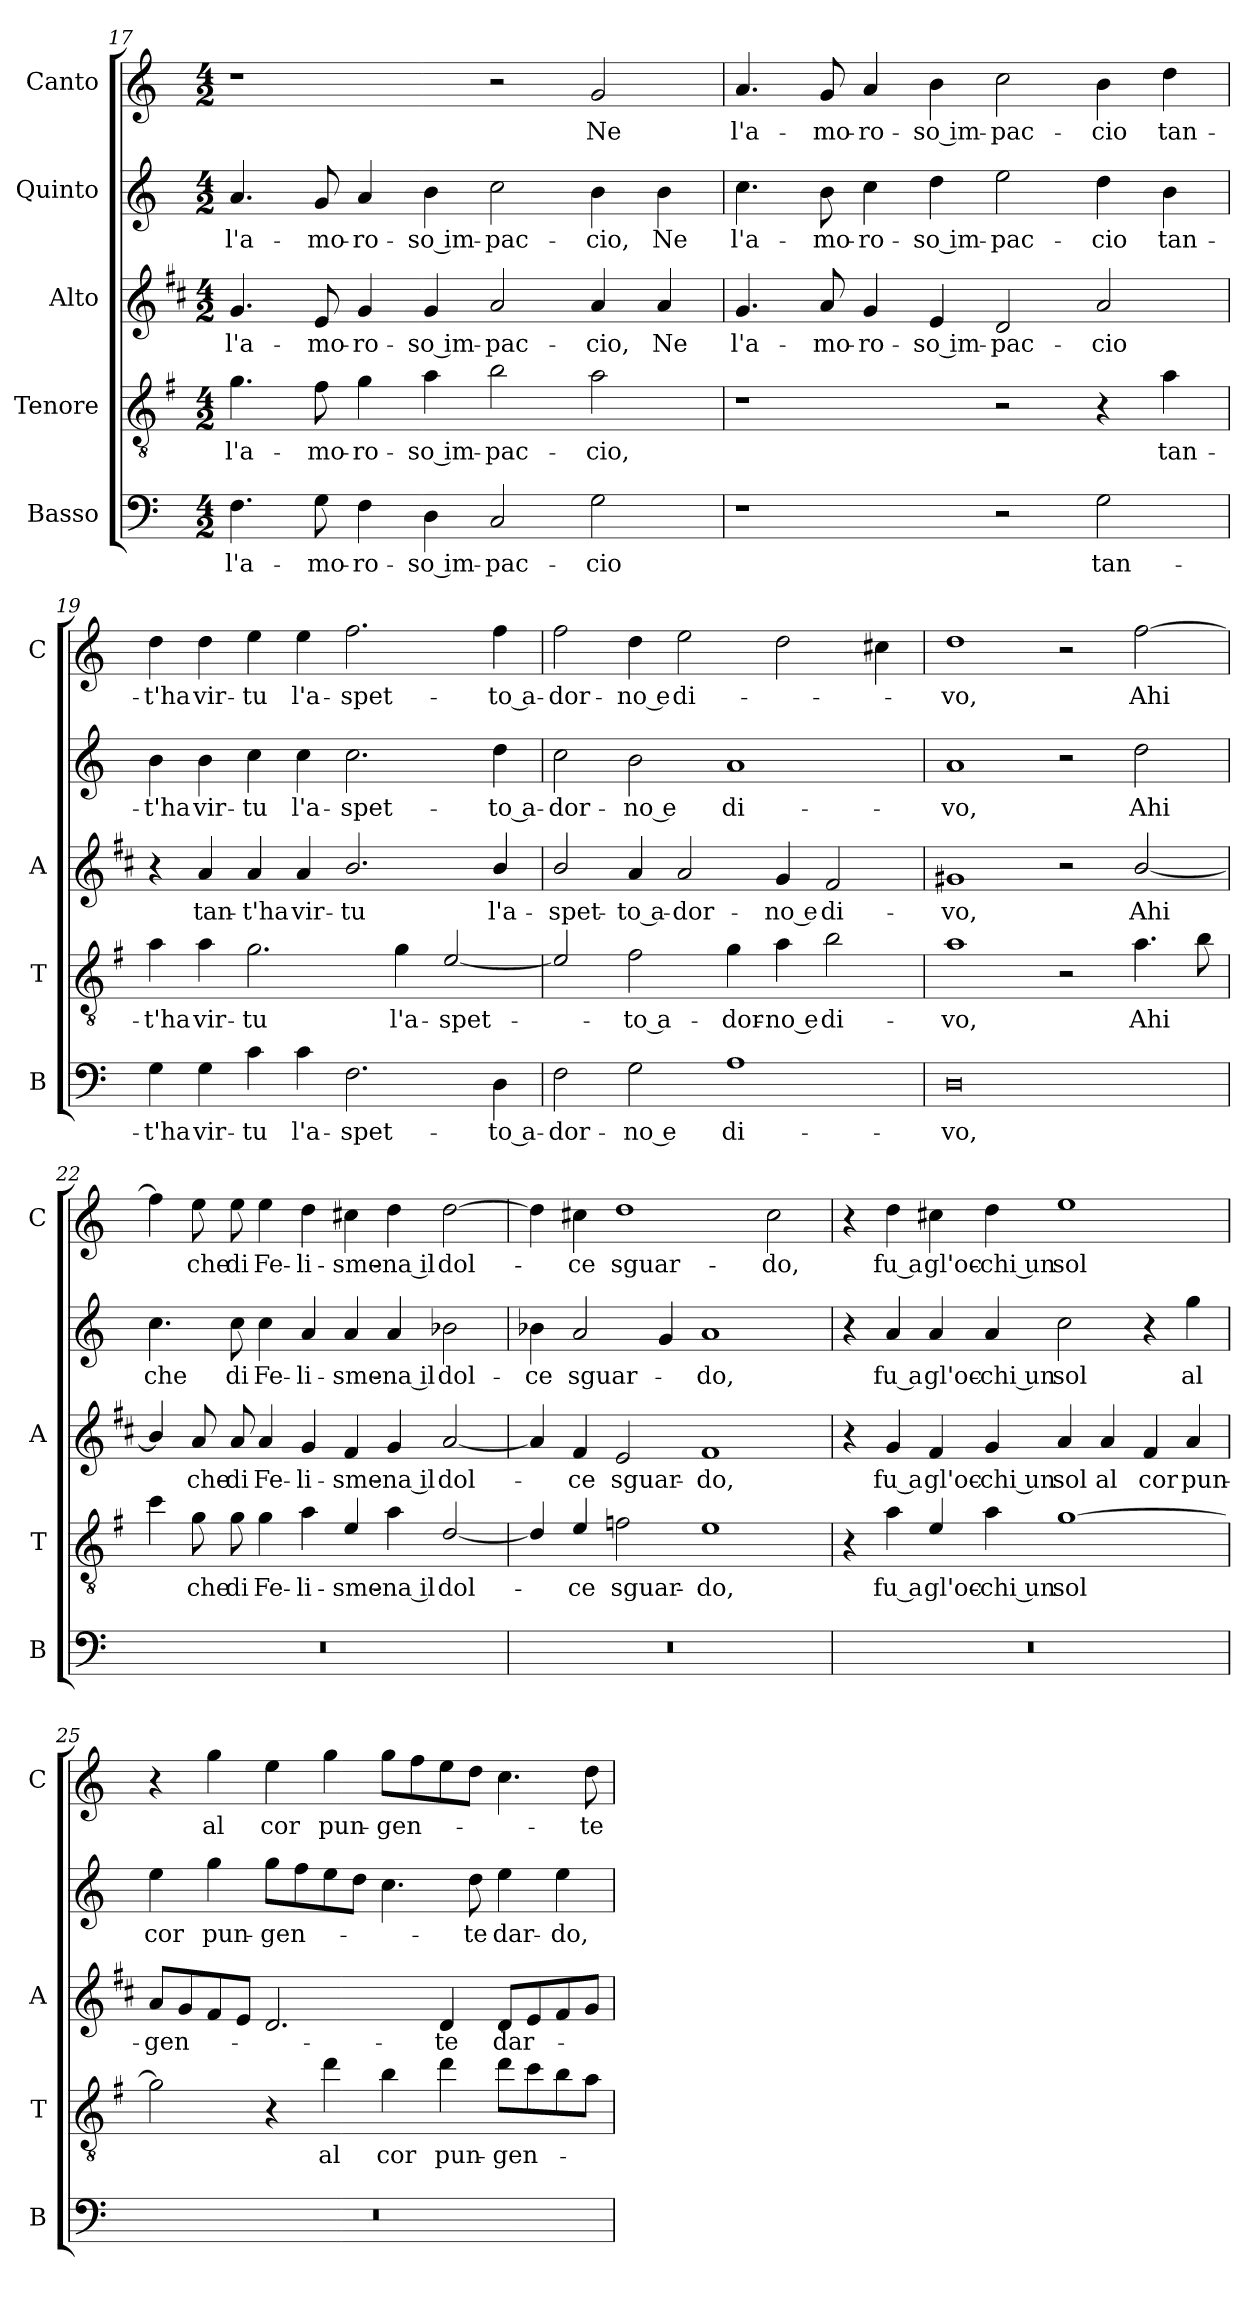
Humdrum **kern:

**kern	**text	**kern	**text	**kern	**text	**kern	**text	**kern	**text
*part5	*part5	*part4	*part4	*part3	*part3	*part2	*part2	*part1	*part1
*staff5	*staff5	*staff4	*staff4	*staff3	*staff3	*staff2	*staff2	*staff1	*staff1
*I"Basso	*	*I"Tenore	*	*I"Alto	*	*I"Quinto	*	*I"Canto	*
*I'B	*	*I'T	*	*I'A	*	*	*	*I'C	*
!!LO:PB:g=z
*clefF4	*	*clefGv2	*	*clefG2	*	*clefG2	*	*clefG2	*
*	*	*ITrd4c7	*	*ITrd1c2	*	*	*	*	*
*k[]	*	*k[]	*	*k[]	*	*k[]	*	*k[]	*
*C:	*	*C:	*	*C:	*	*C:	*	*C:	*
*M4/2	*	*M4/2	*	*M4/2	*	*M4/2	*	*M4/2	*
=17	=17	=17	=17	=17	=17	=17	=17	=17	=17
!	!LO:LY:b	!	!LO:LY:b	!	!LO:LY:b	!	!LO:LY:b	!	!
4.F\	l'a-	4.c\	l'a-	4.f/	l'a-	4.a/	l'a-	1r	.
!	!LO:LY:b	!	!LO:LY:b	!	!LO:LY:b	!	!LO:LY:b	!	!
8G\	-mo-	8B\	-mo-	8d/	-mo-	8g/	-mo-	.	.
!	!LO:LY:b	!	!LO:LY:b	!	!LO:LY:b	!	!LO:LY:b	!	!
4F\	-ro-	4c\	-ro-	4f/	-ro-	4a/	-ro-	.	.
!	!LO:LY:b	!	!LO:LY:b	!	!LO:LY:b	!	!LO:LY:b	!	!
4D\	-so im-	4d\	-so im-	4f/	-so im-	4b\	-so im-	.	.
!	!LO:LY:b	!	!LO:LY:b	!	!LO:LY:b	!	!LO:LY:b	!	!
2C/	-pac-	2e\	-pac-	2g/	-pac-	2cc\	-pac-	2r	.
!	!LO:LY:b	!	!LO:LY:b	!	!LO:LY:b	!	!LO:LY:b	!	!LO:LY:b
2G\	-cio	2d\	-cio,	4g/	-cio,	4b\	-cio,	2g/	Ne
!	!	!	!	!	!LO:LY:b	!	!LO:LY:b	!	!
.	.	.	.	4g/	Ne	4b\	Ne	.	.
=18	=18	=18	=18	=18	=18	=18	=18	=18	=18
!	!	!	!	!	!LO:LY:b	!	!LO:LY:b	!	!LO:LY:b
1r	.	1r	.	4.f/	l'a-	4.cc\	l'a-	4.a/	l'a-
!	!	!	!	!	!LO:LY:b	!	!LO:LY:b	!	!LO:LY:b
.	.	.	.	8g/	-mo-	8b\	-mo-	8g/	-mo-
!	!	!	!	!	!LO:LY:b	!	!LO:LY:b	!	!LO:LY:b
.	.	.	.	4f/	-ro-	4cc\	-ro-	4a/	-ro-
!	!	!	!	!	!LO:LY:b	!	!LO:LY:b	!	!LO:LY:b
.	.	.	.	4d/	-so im-	4dd\	-so im-	4b\	-so im-
!	!	!	!	!	!LO:LY:b	!	!LO:LY:b	!	!LO:LY:b
2r	.	2r	.	2c/	-pac-	2ee\	-pac-	2cc\	-pac-
!	!LO:LY:b	!	!	!	!LO:LY:b	!	!LO:LY:b	!	!LO:LY:b
2G\	tan-	4r	.	2g/	-cio	4dd\	-cio	4b\	-cio
!	!	!	!LO:LY:b	!	!	!	!LO:LY:b	!	!LO:LY:b
.	.	4d\	tan-	.	.	4b\	tan-	4dd\	tan-
=19	=19	=19	=19	=19	=19	=19	=19	=19	=19
!	!LO:LY:b	!	!LO:LY:b	!	!	!	!LO:LY:b	!	!LO:LY:b
4G\	-t'ha	4d\	-t'ha	4r	.	4b\	-t'ha	4dd\	-t'ha
!	!LO:LY:b	!	!LO:LY:b	!	!LO:LY:b	!	!LO:LY:b	!	!LO:LY:b
4G\	vir-	4d\	vir-	4g/	tan-	4b\	vir-	4dd\	vir-
!	!LO:LY:b	!	!LO:LY:b	!	!LO:LY:b	!	!LO:LY:b	!	!LO:LY:b
4c\	-tu	2.c\	-tu	4g/	-t'ha	4cc\	-tu	4ee\	-tu
!	!LO:LY:b	!	!	!	!LO:LY:b	!	!LO:LY:b	!	!LO:LY:b
4c\	l'a-	.	.	4g/	vir-	4cc\	l'a-	4ee\	l'a-
!	!LO:LY:b	!	!	!	!LO:LY:b	!	!LO:LY:b	!	!LO:LY:b
2.F\	-spet-	.	.	2.a/	-tu	2.cc\	-spet-	2.ff\	-spet-
!	!	!	!LO:LY:b	!	!	!	!	!	!
.	.	4c\	l'a-	.	.	.	.	.	.
!	!	!	!LO:LY:b	!	!	!	!	!	!
.	.	[2A/	-spet-	.	.	.	.	.	.
!	!LO:LY:b	!	!	!	!LO:LY:b	!	!LO:LY:b	!	!LO:LY:b
4D\	-to a-	.	.	4a/	l'a-	4dd\	-to a-	4ff\	-to a-
!!LO:LB:g=z
=20	=20	=20	=20	=20	=20	=20	=20	=20	=20
!	!LO:LY:b	!	!	!	!LO:LY:b	!	!LO:LY:b	!	!LO:LY:b
2F\	-dor-	2A/]	.	2a/	-spet-	2cc\	-dor-	2ff\	-dor-
!	!LO:LY:b	!	!LO:LY:b	!	!LO:LY:b	!	!LO:LY:b	!	!LO:LY:b
2G\	-no e	2B\	-to a-	4g/	-to a-	2b\	-no e	4dd\	-no e
!	!	!	!	!	!LO:LY:b	!	!	!	!LO:LY:b
.	.	.	.	2g/	-dor-	.	.	2ee\	di-
!	!LO:LY:b	!	!LO:LY:b	!	!	!	!LO:LY:b	!	!
1A	di-	4c\	-dor-	.	.	1a	di-	.	.
!	!	!	!LO:LY:b	!	!LO:LY:b	!	!	!	!
.	.	4d\	-no e	4f/	-no e	.	.	2dd\	.
!	!	!	!LO:LY:b	!	!LO:LY:b	!	!	!	!
.	.	2e\	di-	2e/	di-	.	.	.	.
.	.	.	.	.	.	.	.	4cc#X\	.
=21	=21	=21	=21	=21	=21	=21	=21	=21	=21
!	!LO:LY:b	!	!LO:LY:b	!	!LO:LY:b	!	!LO:LY:b	!	!LO:LY:b
0D	-vo,	1d	-vo,	1f#X	-vo,	1a	-vo,	1dd	-vo,
.	.	2r	.	2r	.	2r	.	2r	.
!	!	!	!LO:LY:b	!	!LO:LY:b	!	!LO:LY:b	!	!LO:LY:b
.	.	4.d\	Ahi	[2a/	Ahi	2dd\	Ahi	[2ff\	Ahi
.	.	8e\	.	.	.	.	.	.	.
=22	=22	=22	=22	=22	=22	=22	=22	=22	=22
!	!	!	!	!	!	!	!LO:LY:b	!	!
0r	.	4f\	.	4a/]	.	4.cc\	che	4ff\]	.
!	!	!	!LO:LY:b	!	!LO:LY:b	!	!	!	!LO:LY:b
.	.	8c\	che	8g/	che	.	.	8ee\	che
!	!	!	!LO:LY:b	!	!LO:LY:b	!	!LO:LY:b	!	!LO:LY:b
.	.	8c\	di	8g/	di	8cc\	di	8ee\	di
!	!	!	!LO:LY:b	!	!LO:LY:b	!	!LO:LY:b	!	!LO:LY:b
.	.	4c\	Fe-	4g/	Fe-	4cc\	Fe-	4ee\	Fe-
!	!	!	!LO:LY:b	!	!LO:LY:b	!	!LO:LY:b	!	!LO:LY:b
.	.	4d\	-li-	4f/	-li-	4a/	-li-	4dd\	-li-
!	!	!	!LO:LY:b	!	!LO:LY:b	!	!LO:LY:b	!	!LO:LY:b
.	.	4A/	-sme-	4e/	-sme-	4a/	-sme-	4cc#X\	-sme-
!	!	!	!LO:LY:b	!	!LO:LY:b	!	!LO:LY:b	!	!LO:LY:b
.	.	4d\	-na il	4f/	-na il	4a/	-na il	4dd\	-na il
!	!	!	!LO:LY:b	!	!LO:LY:b	!	!LO:LY:b	!	!LO:LY:b
.	.	[2G/	dol-	[2g/	dol-	2b-X\	dol-	[2dd\	dol-
=23	=23	=23	=23	=23	=23	=23	=23	=23	=23
!	!	!	!	!	!	!	!LO:LY:b	!	!
0r	.	4G/]	.	4g/]	.	4b-X\	-ce	4dd\]	.
!	!	!	!LO:LY:b	!	!LO:LY:b	!	!LO:LY:b	!	!LO:LY:b
.	.	4A/	-ce	4e/	-ce	2a/	sguar-	4cc#X\	-ce
!	!	!	!LO:LY:b	!	!LO:LY:b	!	!	!	!LO:LY:b
.	.	2B-X\	sguar-	2d/	sguar-	.	.	1dd	sguar-
.	.	.	.	.	.	4g/	.	.	.
!	!	!	!LO:LY:b	!	!LO:LY:b	!	!LO:LY:b	!	!
.	.	1A	-do,	1e	-do,	1a	-do,	.	.
!	!	!	!	!	!	!	!	!	!LO:LY:b
.	.	.	.	.	.	.	.	2cc#\	-do,
!!LO:LB:g=z
=24	=24	=24	=24	=24	=24	=24	=24	=24	=24
0r	.	4r	.	4r	.	4r	.	4r	.
!	!	!	!LO:LY:b	!	!LO:LY:b	!	!LO:LY:b	!	!LO:LY:b
.	.	4d\	fu a	4f/	fu a	4a/	fu a	4dd\	fu a
!	!	!	!LO:LY:b	!	!LO:LY:b	!	!LO:LY:b	!	!LO:LY:b
.	.	4A/	gl'oc-	4e/	gl'oc-	4a/	gl'oc-	4cc#X\	gl'oc-
!	!	!	!LO:LY:b	!	!LO:LY:b	!	!LO:LY:b	!	!LO:LY:b
.	.	4d\	-chi un	4f/	-chi un	4a/	-chi un	4dd\	-chi un
!	!	!	!LO:LY:b	!	!LO:LY:b	!	!LO:LY:b	!	!LO:LY:b
.	.	[1c	sol	4g/	sol	2cc\	sol	1ee	sol
!	!	!	!	!	!LO:LY:b	!	!	!	!
.	.	.	.	4g/	al	.	.	.	.
!	!	!	!	!	!LO:LY:b	!	!	!	!
.	.	.	.	4e/	cor	4r	.	.	.
!	!	!	!	!	!LO:LY:b	!	!LO:LY:b	!	!
.	.	.	.	4g/	pun-	4gg\	al	.	.
=25	=25	=25	=25	=25	=25	=25	=25	=25	=25
!	!	!	!	!	!LO:LY:b	!	!LO:LY:b	!	!
0r	.	2c\]	.	8g/L	-gen-	4ee\	cor	4r	.
.	.	.	.	8f/	.	.	.	.	.
!	!	!	!	!	!	!	!LO:LY:b	!	!LO:LY:b
.	.	.	.	8e/	.	4gg\	pun-	4gg\	al
.	.	.	.	8d/J	.	.	.	.	.
!	!	!	!	!	!	!	!LO:LY:b	!	!LO:LY:b
.	.	4r	.	2.c/	.	8gg\L	-gen-	4ee\	cor
.	.	.	.	.	.	8ff\	.	.	.
!	!	!	!LO:LY:b	!	!	!	!	!	!LO:LY:b
.	.	4g\	al	.	.	8ee\	.	4gg\	pun-
.	.	.	.	.	.	8dd\J	.	.	.
!	!	!	!LO:LY:b	!	!	!	!	!	!LO:LY:b
.	.	4e\	cor	.	.	4.cc\	.	8gg\L	-gen-
.	.	.	.	.	.	.	.	8ff\	.
!	!	!	!LO:LY:b	!	!LO:LY:b	!	!	!	!
.	.	4g\	pun-	4c/	-te	.	.	8ee\	.
!	!	!	!	!	!	!	!LO:LY:b	!	!
.	.	.	.	.	.	8dd\	-te	8dd\J	.
!	!	!	!LO:LY:b	!	!LO:LY:b	!	!LO:LY:b	!	!
.	.	8g\L	-gen-	8c/L	dar-	4ee\	dar-	4.cc\	.
.	.	8f\	.	8d/	.	.	.	.	.
!	!	!	!	!	!	!	!LO:LY:b	!	!
.	.	8e\	.	8e/	.	4ee\	-do,	.	.
!	!	!	!	!	!	!	!	!	!LO:LY:b
.	.	8d\J	.	8f/J	.	.	.	8dd\	-te
=	=	=	=	=	=	=	=	=	=
*-	*-	*-	*-	*-	*-	*-	*-	*-	*-
